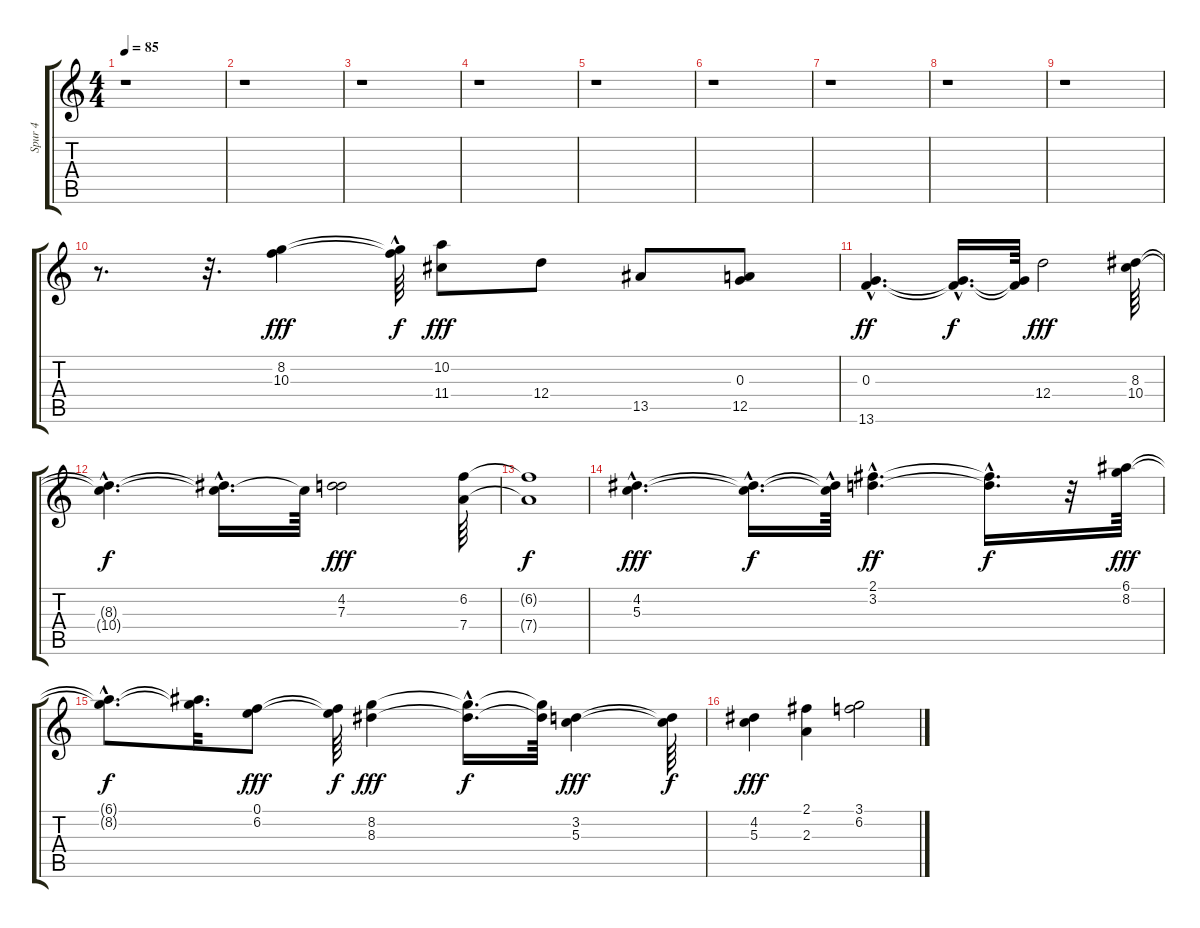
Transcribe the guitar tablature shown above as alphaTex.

\track ("Spur 4" "Spur 4") {instrument overdrivenguitar}
\staff {score tabs}
\tuning (E4 B3 G3 D3 A2 E2) {hide}
\ts (4 4)
\tempo 85
\clef g2
\ks c
r.1{dy f} |
r.1 |
r.1 |
r.1 |
r.1 |
r.1 |
r.1 |
r.1 |
r.1 |
r.8{d} r.32{d} (8.2 10.3).4{dy fff volume 12} (8.2{t} 10.3{hac t}).64{dy f} (10.2 11.4).8{dy fff} 12.4.8 13.5.8 (0.3 12.5).8 |
(0.3{hac} 13.6{hac}).4{d dy ff} (0.3{hac t} 13.6{hac t}).16{d dy f} (0.3{t} 13.6{t}).64 12.4.2{dy fff} (8.3 10.4).64 |
(8.3{hac t} 10.4{hac t}).4{d dy f} (8.3{t} 10.4{hac t}).16{d} 10.4{t}.64 (4.2 7.3).2{dy fff} (6.2 7.4).64 |
(6.2{t} 7.4{t}).1{dy f} |
(4.2{hac} 5.3{hac}).4{d dy fff} (4.2{hac t} 5.3{hac t}).16{d dy f} (4.2{hac t} 5.3{t}).64 (2.1{hac} 3.2{hac}).4{d dy ff} (2.1{t} 3.2{hac t}).16{d dy f} r.32 (6.1 8.2).64{dy fff} |
(6.1{hac t} 8.2{hac t}).8{d dy f} (6.1{t} 8.2{t}).32{d} (0.1 6.2).8{dy fff} (0.1{t} 6.2{t}).64{dy f} (8.2 8.3).4{dy fff} (8.2{hac t} 8.3{hac t}).16{d dy f} (8.2{t} 8.3{t}).64 (3.2 5.3).4{dy fff} (3.2{t} 5.3{t}).64{dy f} |
(4.2 5.3).4{dy fff} (2.1 2.3).4 (3.1 6.2).2
